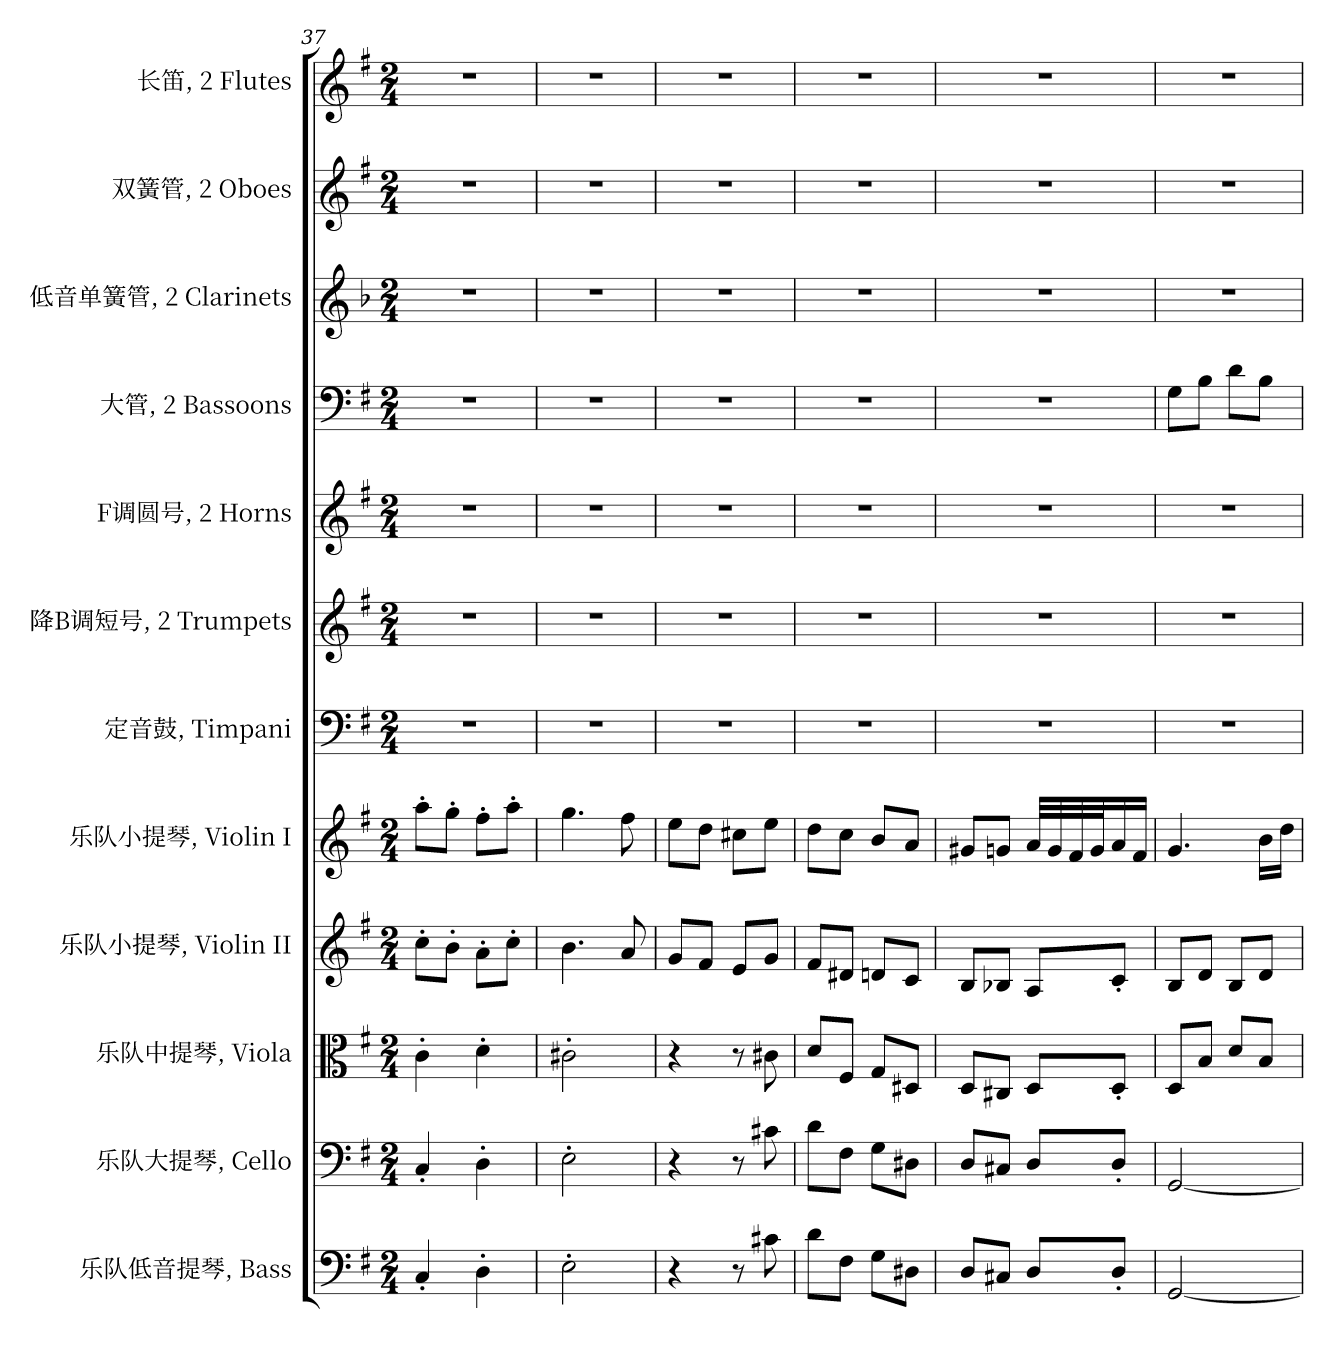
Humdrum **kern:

**kern	**kern	**kern	**kern	**kern	**kern	**kern	**kern	**kern	**kern	**kern	**kern
*part12	*part11	*part10	*part9	*part8	*part7	*part6	*part5	*part4	*part3	*part2	*part1
*staff12	*staff11	*staff10	*staff9	*staff8	*staff7	*staff6	*staff5	*staff4	*staff3	*staff2	*staff1
*I"乐队低音提琴, Bass	*I"乐队大提琴, Cello	*I"乐队中提琴, Viola	*I"乐队小提琴, Violin II	*I"乐队小提琴, Violin I	*I"定音鼓, Timpani	*I"降B调短号, 2 Trumpets	*I"F调圆号, 2 Horns	*I"大管, 2 Bassoons	*I"低音单簧管, 2 Clarinets	*I"双簧管, 2 Oboes	*I"长笛, 2 Flutes
*	*	*	*	*	*I'Timp.	*	*I'F Hn.	*I'Bsn.	*	*I'Ob.	*I'Fl.
*clefF4	*clefF4	*clefC3	*clefG2	*clefG2	*clefF4	*clefG2	*clefG2	*clefF4	*clefG2	*clefG2	*clefG2
*ITrd7c12	*	*	*	*	*	*ITrd1c2	*ITrd4c7	*	*ITrd8c14	*	*
*k[f#]	*k[f#]	*k[f#]	*k[f#]	*k[f#]	*k[f#]	*k[b-]	*k[]	*k[f#]	*k[b-]	*k[f#]	*k[f#]
*M2/4	*M2/4	*M2/4	*M2/4	*M2/4	*M2/4	*M2/4	*M2/4	*M2/4	*M2/4	*M2/4	*M2/4
=37	=37	=37	=37	=37	=37	=37	=37	=37	=37	=37	=37
4CC'/	4C'/	4c'\	8cc'\L	8aa'\L	2r	2r	2r	2r	2r	2r	2r
.	.	.	8b'\J	8gg'\J	.	.	.	.	.	.	.
4DD'\	4D'\	4d'\	8a'\L	8ff#'\L	.	.	.	.	.	.	.
.	.	.	8cc'\J	8aa'\J	.	.	.	.	.	.	.
=38	=38	=38	=38	=38	=38	=38	=38	=38	=38	=38	=38
2EE'\	2E'\	2c#X'\	4.b\	4.gg\	2r	2r	2r	2r	2r	2r	2r
.	.	.	8a/	8ff#\	.	.	.	.	.	.	.
=39	=39	=39	=39	=39	=39	=39	=39	=39	=39	=39	=39
4r	4r	4r	8g/L	8ee\L	2r	2r	2r	2r	2r	2r	2r
.	.	.	8f#/J	8dd\J	.	.	.	.	.	.	.
8r	8r	8r	8e/L	8cc#X\L	.	.	.	.	.	.	.
8C#X\	8c#X\	8c#X\	8g/J	8ee\J	.	.	.	.	.	.	.
=40	=40	=40	=40	=40	=40	=40	=40	=40	=40	=40	=40
8D\L	8d\L	8d/L	8f#/L	8dd\L	2r	2r	2r	2r	2r	2r	2r
8FF#\J	8F#\J	8F#/J	8d#X/J	8cc\J	.	.	.	.	.	.	.
8GG\L	8G\L	8G/L	8dn/L	8b/L	.	.	.	.	.	.	.
8DD#X\J	8D#X\J	8D#X/J	8c/J	8a/J	.	.	.	.	.	.	.
=41	=41	=41	=41	=41	=41	=41	=41	=41	=41	=41	=41
8DD/L	8D/L	8D/L	8B/L	8g#X/L	2r	2r	2r	2r	2r	2r	2r
8CC#X/J	8C#X/J	8C#X/J	8B-X/J	8gn/J	.	.	.	.	.	.	.
8DD/L	8D/L	8D/L	8A/L	32a/LLL	.	.	.	.	.	.	.
.	.	.	.	32g/	.	.	.	.	.	.	.
.	.	.	.	32f#/	.	.	.	.	.	.	.
.	.	.	.	32g/J	.	.	.	.	.	.	.
8DD'/J	8D'/J	8D'/J	8c'/J	16a/	.	.	.	.	.	.	.
.	.	.	.	16f#/JJ	.	.	.	.	.	.	.
!!LO:PB:g=z
=42	=42	=42	=42	=42	=42	=42	=42	=42	=42	=42	=42
[2GGG/	[2GG/	8D/L	8B/L	4.g/	2r	2r	2r	8G\L	2r	2r	2r
.	.	8B/J	8d/J	.	.	.	.	8B\J	.	.	.
.	.	8d/L	8B/L	.	.	.	.	8d\L	.	.	.
.	.	8B/J	8d/J	16b\LL	.	.	.	8B\J	.	.	.
.	.	.	.	16dd\JJ	.	.	.	.	.	.	.
=	=	=	=	=	=	=	=	=	=	=	=
*-	*-	*-	*-	*-	*-	*-	*-	*-	*-	*-	*-
